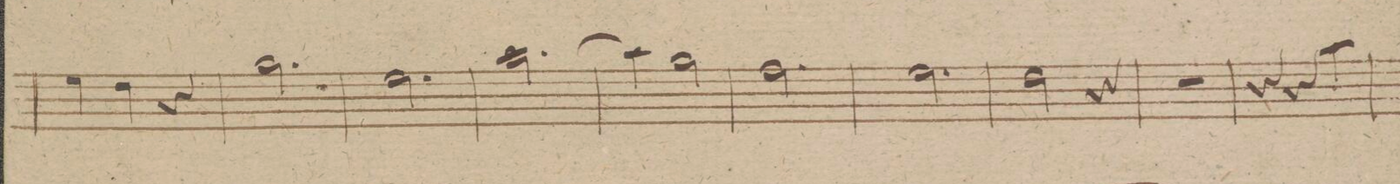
**kern	**dynam
*I"Trombone Alto.	*
*clefC3	*
*k[f#]	*
*met(c|)	*
*M3/4	*
4f#\]	.
4e\	.
4r	.
=226	=226
2.a\	.
=227	=227
2.f#\	.
=228	=228
[2.b\	.
=229	=229
4b\]	.
2a\	.
=230	=230
2.g\	.
=231	=231
2.f#\	.
=232	=232
2e\	.
4r	.
=233	=233
2.r	.
=234	=234
4r	.
4r	.
4b\	.
=235	=235
*-	*-
